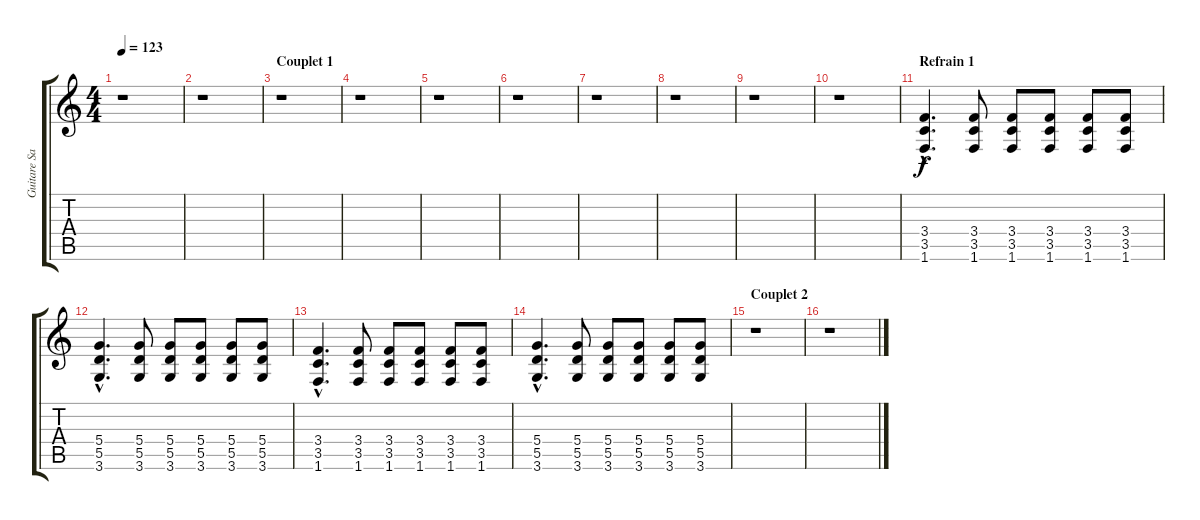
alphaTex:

\track ("Guitare Saturé" "Guitare Sa") {instrument distortionguitar}
\staff {score tabs}
\tuning (E4 B3 G3 D3 A2 E2) {hide}
\ts (4 4)
\tempo 123
\clef g2
\ks c
r.1{dy f instrument distortionguitar} |
r.1 |
\section ("" "Couplet 1")
r.1 |
r.1 |
r.1 |
r.1 |
r.1 |
r.1 |
r.1 |
r.1 |
\section ("" "Refrain 1")
(3.4{hac} 3.5{hac} 1.6{hac}).4{d} (3.4 3.5 1.6).8 (3.4 3.5 1.6).8 (3.4 3.5 1.6).8 (3.4 3.5 1.6).8 (3.4 3.5 1.6).8 |
(5.4{hac} 5.5{hac} 3.6{hac}).4{d} (5.4 5.5 3.6).8 (5.4 5.5 3.6).8 (5.4 5.5 3.6).8 (5.4 5.5 3.6).8 (5.4 5.5 3.6).8 |
(3.4{hac} 3.5{hac} 1.6{hac}).4{d} (3.4 3.5 1.6).8 (3.4 3.5 1.6).8 (3.4 3.5 1.6).8 (3.4 3.5 1.6).8 (3.4 3.5 1.6).8 |
(5.4{hac} 5.5{hac} 3.6{hac}).4{d} (5.4 5.5 3.6).8 (5.4 5.5 3.6).8 (5.4 5.5 3.6).8 (5.4 5.5 3.6).8 (5.4 5.5 3.6).8 |
\section ("" "Couplet 2")
r.1 |
r.1
